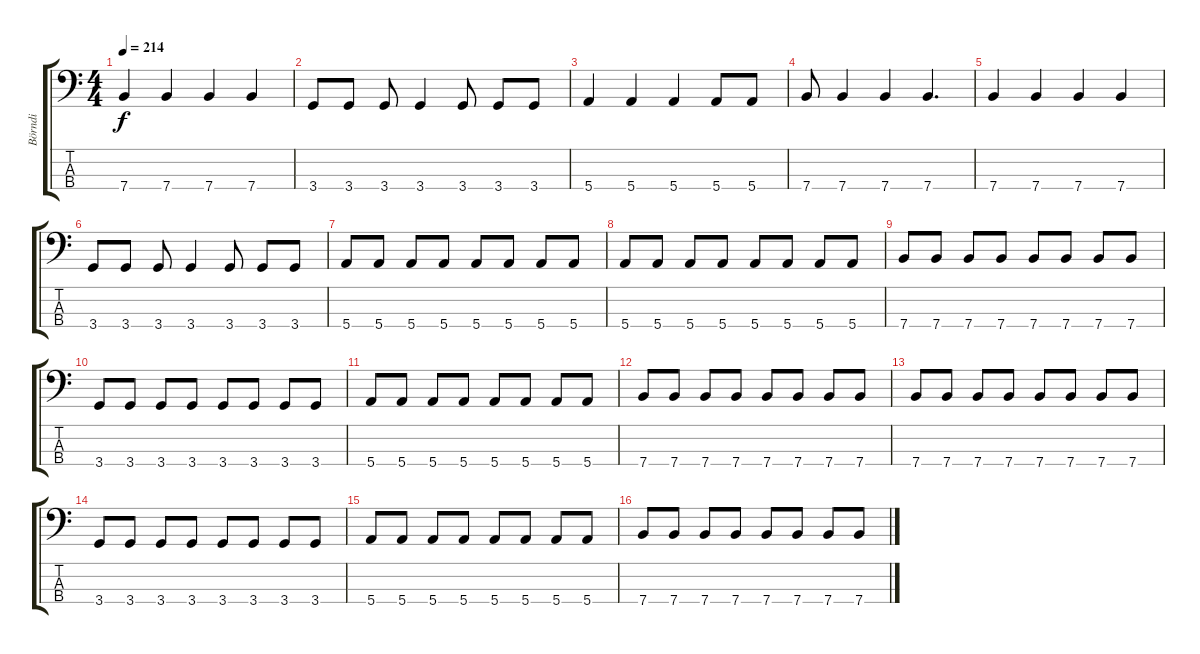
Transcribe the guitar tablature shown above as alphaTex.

\track ("Börndi" "Börndi") {instrument electricbasspick}
\staff {score tabs}
\tuning (G2 D2 A1 E1) {hide}
\ts (4 4)
\tempo 214
\clef f4
\ks c
7.4.4{dy f} 7.4.4 7.4.4 7.4.4 |
3.4.8 3.4.8 3.4.8 3.4.4 3.4.8 3.4.8 3.4.8 |
5.4.4 5.4.4 5.4.4 5.4.8 5.4.8 |
7.4.8 7.4.4 7.4.4 7.4.4{d} |
7.4.4 7.4.4 7.4.4 7.4.4 |
3.4.8 3.4.8 3.4.8 3.4.4 3.4.8 3.4.8 3.4.8 |
5.4.8 5.4.8 5.4.8 5.4.8 5.4.8 5.4.8 5.4.8 5.4.8 |
5.4.8 5.4.8 5.4.8 5.4.8 5.4.8 5.4.8 5.4.8 5.4.8 |
7.4.8 7.4.8 7.4.8 7.4.8 7.4.8 7.4.8 7.4.8 7.4.8 |
3.4.8 3.4.8 3.4.8 3.4.8 3.4.8 3.4.8 3.4.8 3.4.8 |
5.4.8 5.4.8 5.4.8 5.4.8 5.4.8 5.4.8 5.4.8 5.4.8 |
7.4.8 7.4.8 7.4.8 7.4.8 7.4.8 7.4.8 7.4.8 7.4.8 |
7.4.8 7.4.8 7.4.8 7.4.8 7.4.8 7.4.8 7.4.8 7.4.8 |
3.4.8 3.4.8 3.4.8 3.4.8 3.4.8 3.4.8 3.4.8 3.4.8 |
5.4.8 5.4.8 5.4.8 5.4.8 5.4.8 5.4.8 5.4.8 5.4.8 |
7.4.8 7.4.8 7.4.8 7.4.8 7.4.8 7.4.8 7.4.8 7.4.8
